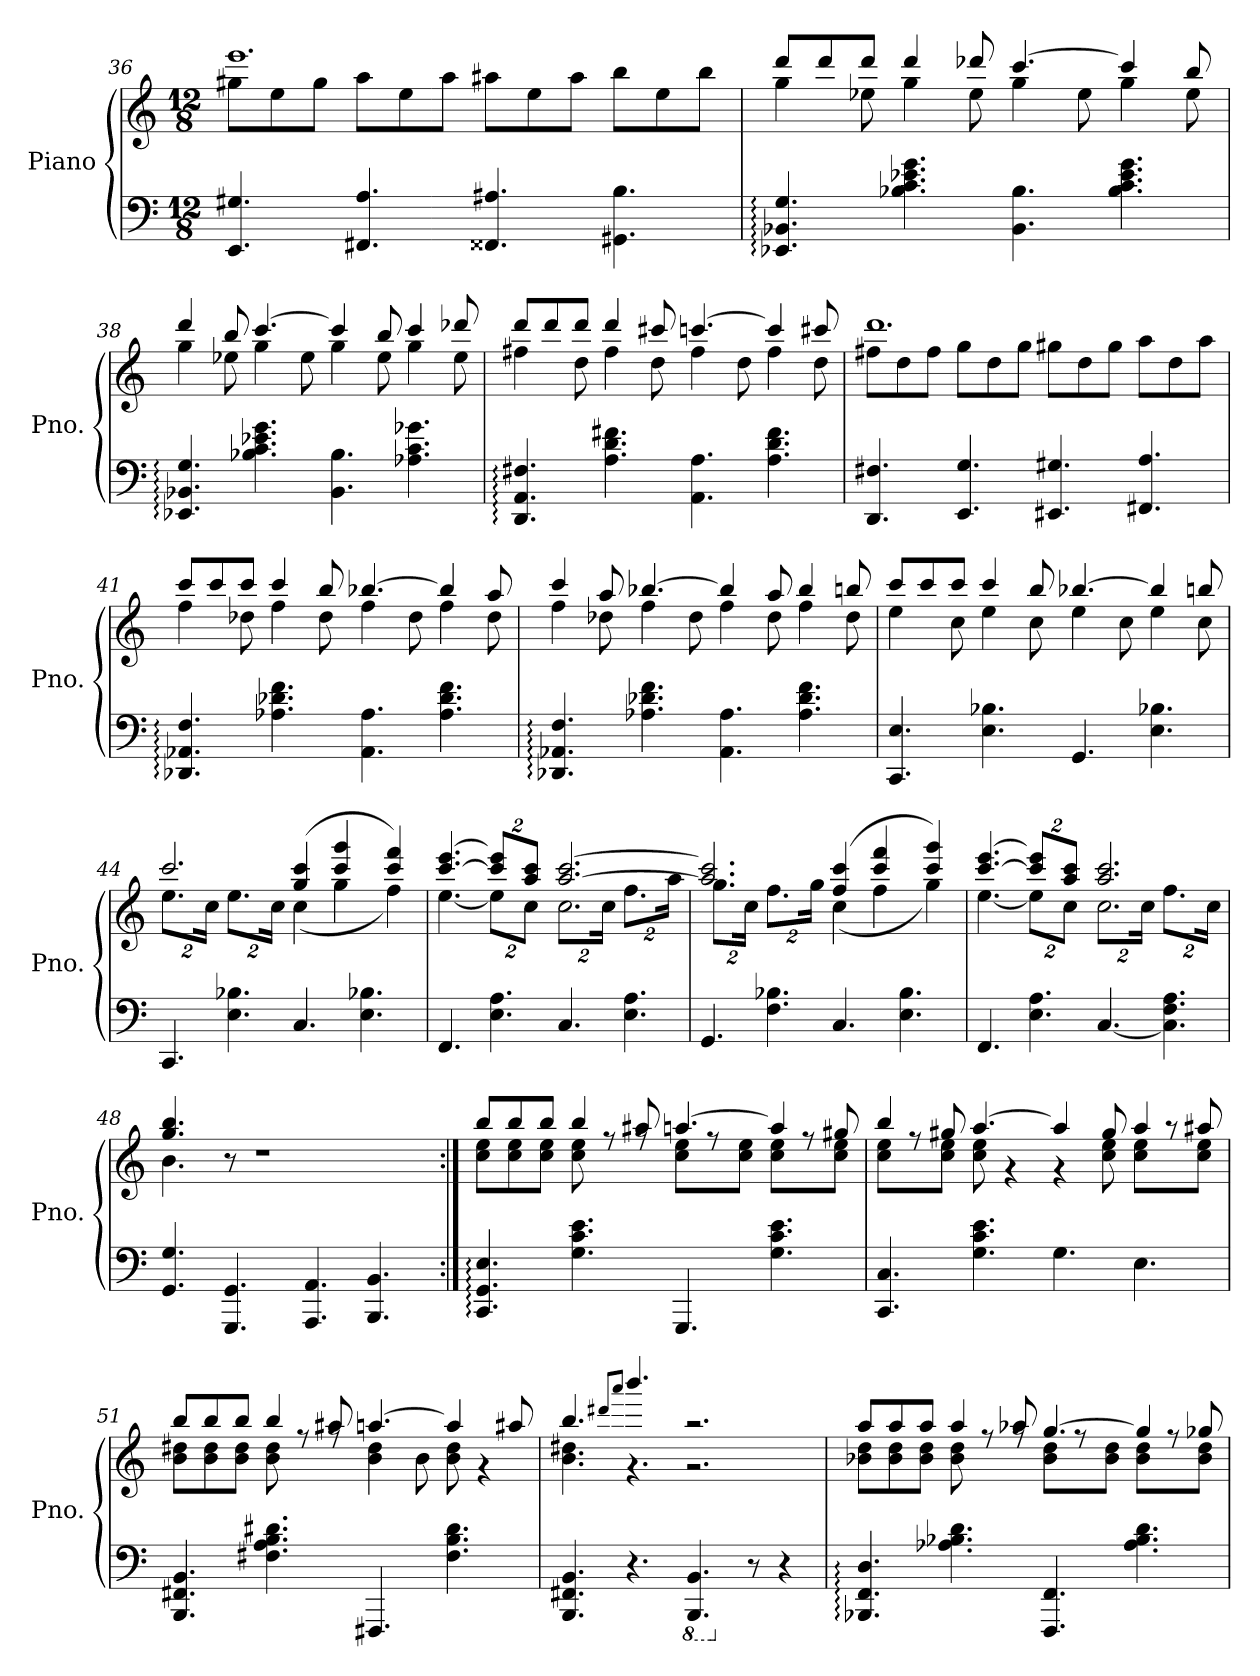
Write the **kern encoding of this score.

**kern	**kern
*part1	*part1
*staff2	*staff1
*I"Piano	*
*I'Pno.	*
*clefF4	*clefG2
*k[]	*k[]
*M12/8	*M12/8
=36	=36
*	*^
4.EE/ 4.G#X/	1.eee	8gg#X\L
.	.	8ee\
.	.	8gg#\J
4.FF#X/ 4.A/	.	8aa\L
.	.	8ee\
.	.	8aa\J
4.FF##X/ 4.A#X/	.	8aa#X\L
.	.	8ee\
.	.	8aa#\J
4.GG#X\ 4.B\	.	8bb\L
.	.	8ee\
.	.	8bb\J
!!LO:LB:g=z	!!
=37	=37	=37
4.EE-X/: 4.BB-X/: 4.G/:	8ddd/L	4gg\
.	8ddd/	.
.	8ddd/J	8ee-X\
4.B-X\ 4.c\ 4.e-X\ 4.g\	4ddd/	4gg\
.	8ddd-X/	8ee-\
4.BB-\ 4.B-\	[4.ccc/	4gg\
.	.	8ee-\
4.B-\ 4.c\ 4.e-\ 4.g\	4ccc/]	4gg\
.	8bb/	8ee-\
=38	=38	=38
4.EE-X/: 4.BB-X/: 4.G/:	4ddd/	4gg\
.	8bb/	8ee-X\
4.B-X\ 4.c\ 4.e-X\ 4.g\	[4.ccc/	4gg\
.	.	8ee-\
4.BB-\ 4.B-\	4ccc/]	4gg\
.	8bb/	8ee-\
4.A-X\ 4.c\ 4.g-X\	4ccc/	4gg\
.	8ddd-X/	8ee-\
=39	=39	=39
4.DD/: 4.AA/: 4.F#X/:	8ddd/L	4ff#X\
.	8ddd/	.
.	8ddd/J	8dd\
4.A\ 4.d\ 4.f#X\	4ddd/	4ff#\
.	8ccc#X/	8dd\
4.AA\ 4.A\	[4.cccn/	4ff#\
.	.	8dd\
4.A\ 4.d\ 4.f#\	4ccc/]	4ff#\
.	8ccc#X/	8dd\
!!LO:LB:g=z	!!
=40	=40	=40
4.DD/ 4.F#X/	1.ddd	8ff#X\L
.	.	8dd\
.	.	8ff#\J
4.EE/ 4.G/	.	8gg\L
.	.	8dd\
.	.	8gg\J
4.EE#X/ 4.G#X/	.	8gg#X\L
.	.	8dd\
.	.	8gg#\J
4.FF#X/ 4.A/	.	8aa\L
.	.	8dd\
.	.	8aa\J
=41	=41	=41
4.DD-X/: 4.AA-X/: 4.F/:	8ccc/L	4ff\
.	8ccc/	.
.	8ccc/J	8dd-X\
4.A-X\ 4.d-X\ 4.f\	4ccc/	4ff\
.	8bb/	8dd-\
4.AA-\ 4.A-\	[4.bb-X/	4ff\
.	.	8dd-\
4.A-\ 4.d-\ 4.f\	4bb-/]	4ff\
.	8aa/	8dd-\
=42	=42	=42
4.DD-X/: 4.AA-X/: 4.F/:	4ccc/	4ff\
.	8aa/	8dd-X\
4.A-X\ 4.d-X\ 4.f\	[4.bb-X/	4ff\
.	.	8dd-\
4.AA-\ 4.A-\	4bb-/]	4ff\
.	8aa/	8dd-\
4.A-\ 4.d-\ 4.f\	4bb-/	4ff\
.	8bbn/	8dd-\
!!LO:LB:g=z	!!
=43	=43	=43
4.CC/ 4.E/	8ccc/L	4ee\
.	8ccc/	.
.	8ccc/J	8cc\
4.E\ 4.B-X\	4ccc/	4ee\
.	8bb/	8cc\
4.GG/	[4.bb-X/	4ee\
.	.	8cc\
4.E\ 4.B-X\	4bb-/]	4ee\
.	8bbn/	8cc\
=44	=44	=44
*	*	*Xbrackettup
4.CC/	2.ccc/	16%3.ee\L
.	.	32%3cc\Jk
4.E\ 4.B-X\	.	16%3.ee\L
.	.	32%3cc\Jk
4.C/	(>4gg/ 4ccc/	(<4cc\
.	4ccc/ 4ggg/	4gg\
4.E\ 4.B-X\	.	.
.	4ccc/ 4fff/)	4ff\)
=45	=45	=45
4.FF/	[4.ccc/ [4.eee/	[4.ee\
4.E\ 4.A\	16%3ccc/] 16%3eee/]L	16%3ee\L]
.	16%3aa/ 16%3ccc/J	16%3cc\J
!	!	!LO:N:head=open
4.C/	[2.aa/ [2.ccc/	16%3.cc\L
.	.	32%3cc\Jk
4.E\ 4.A\	.	16%3.ff\L
.	.	32%3aa\Jk
=46	=46	=46
4.GG/	2.aa/] 2.ccc/]	16%3.gg\L
.	.	32%3cc\Jk
4.F\ 4.B-X\	.	16%3.ff\L
.	.	32%3gg\Jk
4.C/	(>4ff/ 4ccc/	(<4cc\
.	4ccc/ 4fff/	4ff\
4.E\ 4.B-\	.	.
.	4ccc/ 4ggg/)	4gg\)
!!LO:LB:g=z	!!
=47	=47	=47
4.FF/	[4.ccc/ [4.eee/	[4.ee\
4.E\ 4.A\	16%3ccc/] 16%3eee/]L	16%3ee\L]
.	16%3aa/ 16%3ccc/J	16%3cc\J
!	!	!LO:N:head=open
[4.C/	2.aa/ 2.ccc/	16%3.cc\L
.	.	32%3cc\Jk
4.C\] 4.F\ 4.A\	.	16%3.ff\L
.	.	32%3cc\Jk
=48	=48	=48
4.GG/ 4.G/	4.gg/ 4.bb/	4.b\
4.GGG/ 4.GG/	8r	1ryy
.	1r	.
4.AAA/ 4.AA/	.	.
4.BBB/ 4.BB/	.	.
.	.	8ryy
=49:|!	=49:|!	=49:|!
4.CC/: 4.GG/: 4.E/:	8bb/L	8cc\ 8ee\L
.	8bb/	8cc\ 8ee\
.	8bb/J	8cc\ 8ee\J
4.G\ 4.c\ 4.e\	4bb/	8cc\ 8ee\
.	.	8rff
.	8aa#X/	8rff
4.GGG/	[4.aan/	8cc\ 8ee\L
.	.	8rff
.	.	8cc\ 8ee\J
4.G\ 4.c\ 4.e\	4aa/]	8cc\ 8ee\L
.	.	8rff
.	8gg#X/	8cc\ 8ee\J
=50	=50	=50
4.CC/ 4.C/	4bb/	8cc\ 8ee\L
.	.	8rff
.	8gg#X/	8cc\ 8ee\J
4.G\ 4.c\ 4.e\	[4.aa/	8cc\ 8ee\
.	.	4r
4.G\	4aa/]	4r
.	8gg#/	8cc\ 8ee\
4.E\	4aa/	8cc\ 8ee\L
.	.	8raa
.	8aa#X/	8cc\ 8ee\J
!!LO:LB:g=z	!!
=51	=51	=51
4.BBB/ 4.FF#X/ 4.BB/	8bb/L	8b\ 8dd#X\L
.	8bb/	8b\ 8dd#\
.	8bb/J	8b\ 8dd#\J
4.F#X\ 4.A\ 4.B\ 4.d#X\	4bb/	8b\ 8dd#\
.	.	8rff
.	8aa#X/	8rff
4.FFF#X/	[4.aan/	4b\ 4dd#\
.	.	8b\
4.F#\ 4.B\ 4.d#\	4aa/]	8b\ 8dd#\
.	.	4r
.	8aa#X/	.
=52	=52	=52
4.BBB/ 4.FF#X/ 4.BB/	4.bb/	4.b\ 4.dd#X\
.	8qddd#X/L	.
.	8qaaa/J	.
4.r	4.bbb/	4.r
*8ba	*	*
4.BBBB/ 4.BBB/	2.r	2.r
*X8ba	*	*
8r	.	.
4r	.	.
=53	=53	=53
4.BBB-X/: 4.FF/: 4.D/:	8aa/L	8b-X\ 8dd\L
.	8aa/	8b-\ 8dd\
.	8aa/J	8b-\ 8dd\J
4.A-X\ 4.B-X\ 4.d\	4aa/	8b-\ 8dd\
.	.	8rff
.	8aa-X/	8rff
4.FFF/ 4.FF/	[4.gg/	8b-\ 8dd\L
.	.	8rff
.	.	8b-\ 8dd\J
4.A-\ 4.B-\ 4.d\	4gg/]	8b-\ 8dd\L
.	.	8rff
.	8gg-X/	8b-\ 8dd\J
*	*v	*v
=	=
*-	*-
